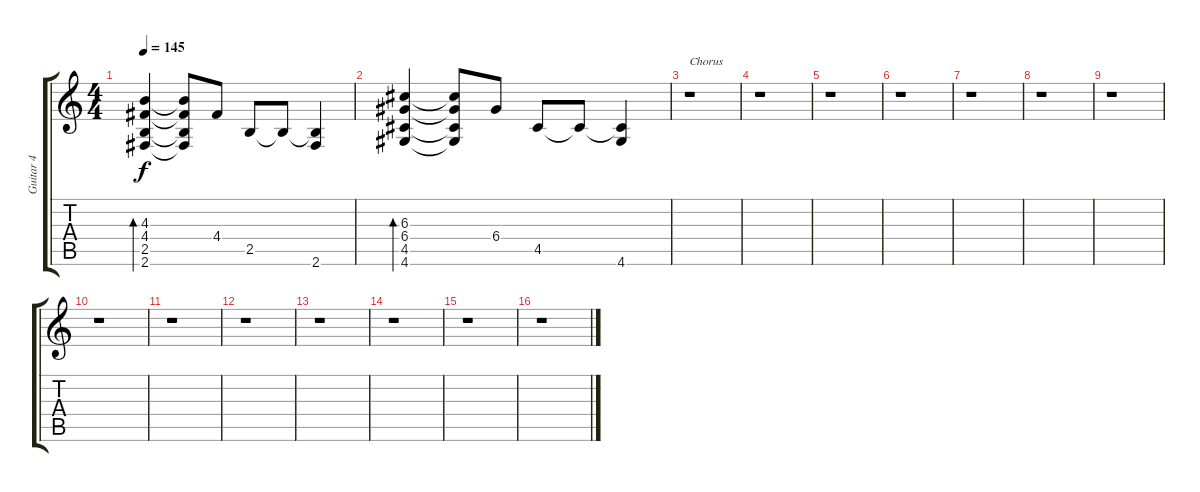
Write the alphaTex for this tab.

\track ("Guitar 4" "Guitar 4") {instrument electricguitarjazz}
\staff {score tabs}
\tuning (E4 B3 G3 D3 A2 E2) {hide}
\ts (4 4)
\tempo 145
\clef g2
\ks c
(4.3 4.4 2.5 2.6).4{bd 480 dy f} (4.3{t} 4.4{t} 2.5{t} 2.6{t}).8 4.4.8 2.5.8 2.5{t}.8 (2.5{t} 2.6).4 |
(6.3 6.4 4.5 4.6).4{bd 480} (6.3{t} 6.4{t} 4.5{t} 4.6{t}).8 6.4.8 4.5.8 4.5{t}.8 (4.5{t} 4.6).4 |
r.1{txt "Chorus"} |
r.1 |
r.1 |
r.1 |
r.1 |
r.1 |
r.1 |
r.1 |
r.1 |
r.1 |
r.1 |
r.1 |
r.1 |
r.1
